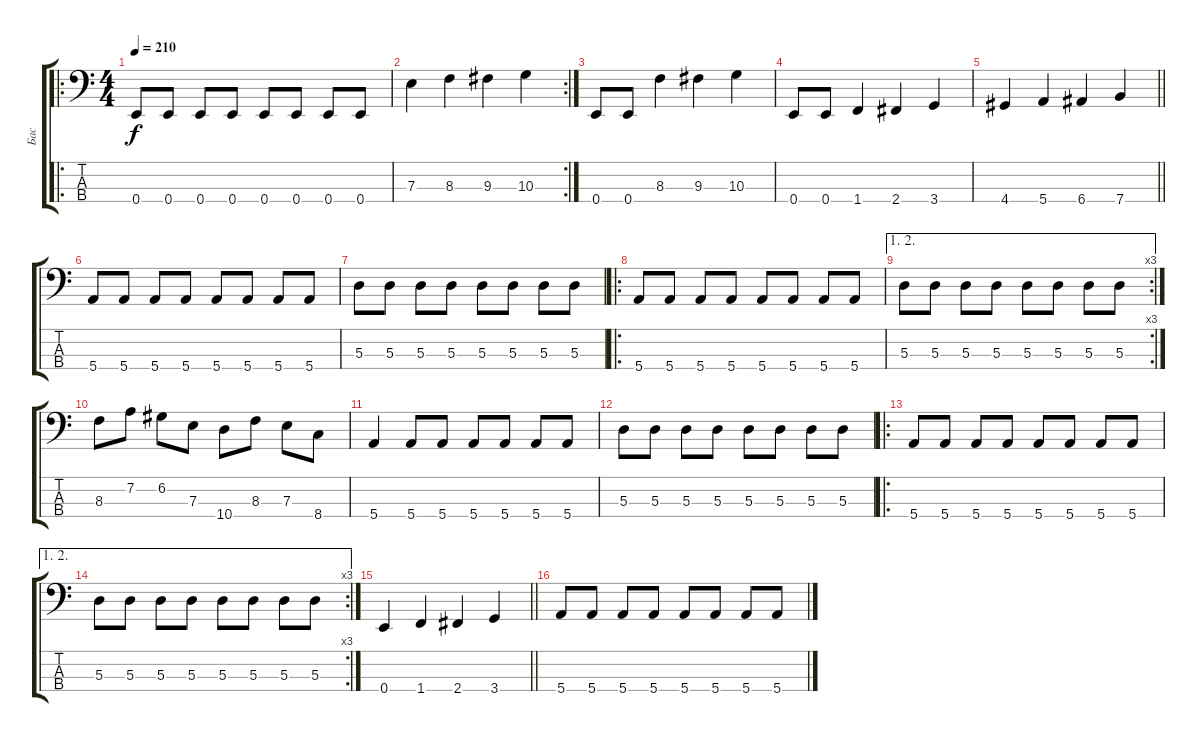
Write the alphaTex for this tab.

\track ("Бас" "Бас") {instrument electricbasspick}
\staff {score tabs}
\tuning (G2 D2 A1 E1) {hide}
\ro
\ts (4 4)
\tempo 210
\clef f4
\ks c
0.4.8{dy f} 0.4.8 0.4.8 0.4.8 0.4.8 0.4.8 0.4.8 0.4.8 |
\rc 2
7.3.4 8.3.4 9.3.4 10.3.4 |
0.4.8 0.4.8 8.3.4 9.3.4 10.3.4 |
0.4.8 0.4.8 1.4.4 2.4.4 3.4.4 |
\barLineRight lightlight
4.4.4 5.4.4 6.4.4 7.4.4 |
5.4.8 5.4.8 5.4.8 5.4.8 5.4.8 5.4.8 5.4.8 5.4.8 |
5.3.8 5.3.8 5.3.8 5.3.8 5.3.8 5.3.8 5.3.8 5.3.8 |
\ro
5.4.8 5.4.8 5.4.8 5.4.8 5.4.8 5.4.8 5.4.8 5.4.8 |
\ae (1 2)
\rc 3
5.3.8 5.3.8 5.3.8 5.3.8 5.3.8 5.3.8 5.3.8 5.3.8 |
8.3.8 7.2.8 6.2.8 7.3.8 10.4.8 8.3.8 7.3.8 8.4.8 |
5.4.4 5.4.8 5.4.8 5.4.8 5.4.8 5.4.8 5.4.8 |
5.3.8 5.3.8 5.3.8 5.3.8 5.3.8 5.3.8 5.3.8 5.3.8 |
\ro
5.4.8 5.4.8 5.4.8 5.4.8 5.4.8 5.4.8 5.4.8 5.4.8 |
\ae (1 2)
\rc 3
5.3.8 5.3.8 5.3.8 5.3.8 5.3.8 5.3.8 5.3.8 5.3.8 |
\barLineRight lightlight
0.4.4 1.4.4 2.4.4 3.4.4 |
5.4.8 5.4.8 5.4.8 5.4.8 5.4.8 5.4.8 5.4.8 5.4.8
